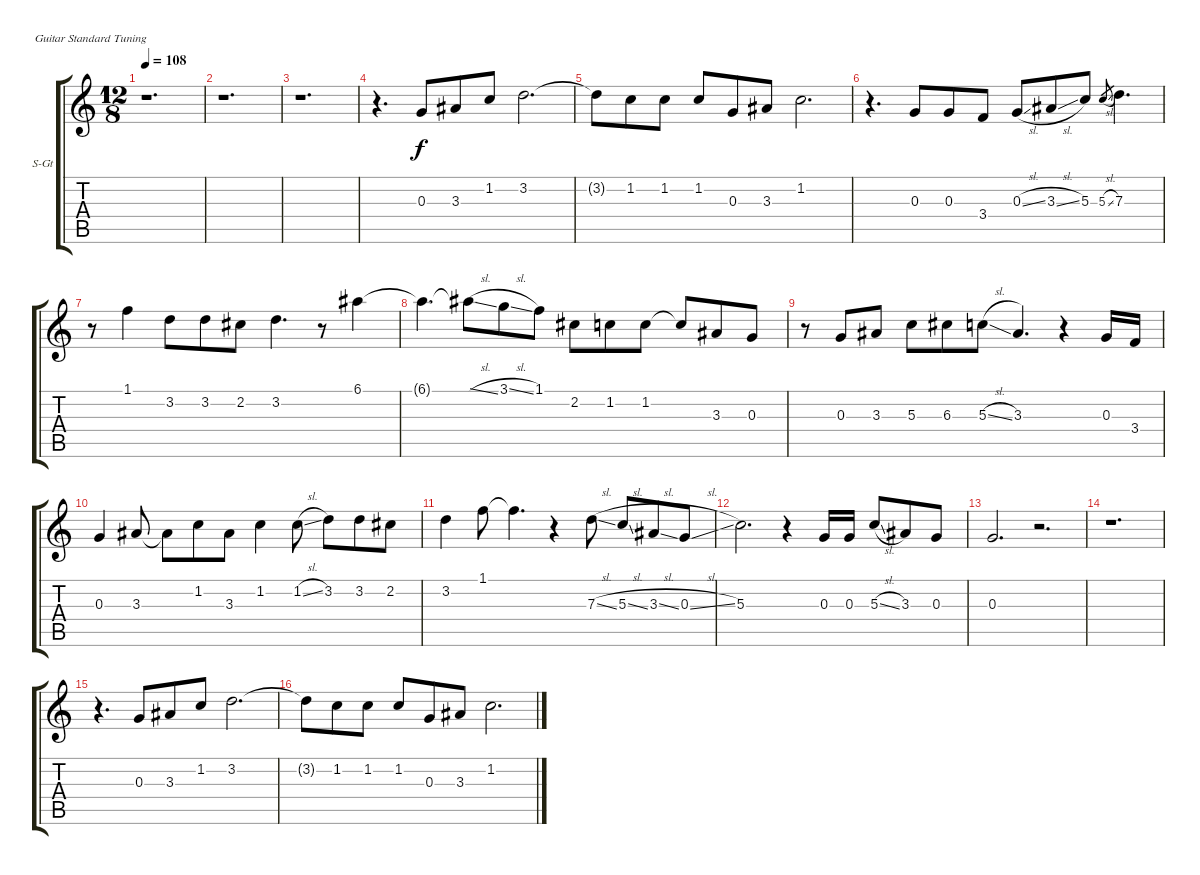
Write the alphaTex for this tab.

\defaultSystemsLayout 4
\bracketExtendMode groupsimilarinstruments
\firstSystemTrackNameOrientation horizontal
\otherSystemsTrackNameOrientation horizontal
\track ("Steel Guitar" "S-Gt") {instrument acousticguitarsteel}
\staff {score tabs}
\tuning (E4 B3 G3 D3 A2 E2)
\ts (12 8)
\tempo 108
\clef g2
\ks c
r.1{d dy f instrument acousticguitarsteel} |
r.1{d} |
r.1{d} |
r.4{d} 0.3.8 3.3.8 1.2.8 3.2.2{d} |
3.2{t}.8 1.2.8 1.2.8 1.2.8 0.3.8 3.3.8 1.2.2{d} |
r.4{d} 0.3.8 0.3.8 3.4.8 0.3{sl}.8 3.3{sl}.8 5.3.8 5.3{sl}.8{gr} 7.3.4{d} |
r.8 1.1.4 3.2.8 3.2.8 2.2.8 3.2.4{d} r.8 6.1.4 |
6.1{t}.4{d} 6.1{sl t}.8 3.1{sl}.8 1.1.8 2.2.8 1.2.8 1.2.8 1.2{t}.8 3.3.8 0.3.8 |
r.8 0.3.8 3.3.8 5.3.8 6.3.8 5.3{sl}.8 3.3.4{d} r.4 0.3.16 3.4.16 |
0.3.4 3.3.8 3.3{t}.8 1.2.8 3.3.8 1.2.4 1.2{sl}.8 3.2.8 3.2.8 2.2.8 |
3.2.4 1.1.8 1.1{t}.4{d} r.4 7.3{sl}.8 5.3{sl}.8 3.3{sl}.8 0.3{sl}.8 |
5.3.2{d} r.4 0.3.16 0.3.16 5.3{sl}.8 3.3.8 0.3.8 |
0.3.2{d} r.2{d} |
r.1{d} |
r.4{d} 0.3.8 3.3.8 1.2.8 3.2.2{d} |
3.2{t}.8 1.2.8 1.2.8 1.2.8 0.3.8 3.3.8 1.2.2{d}
